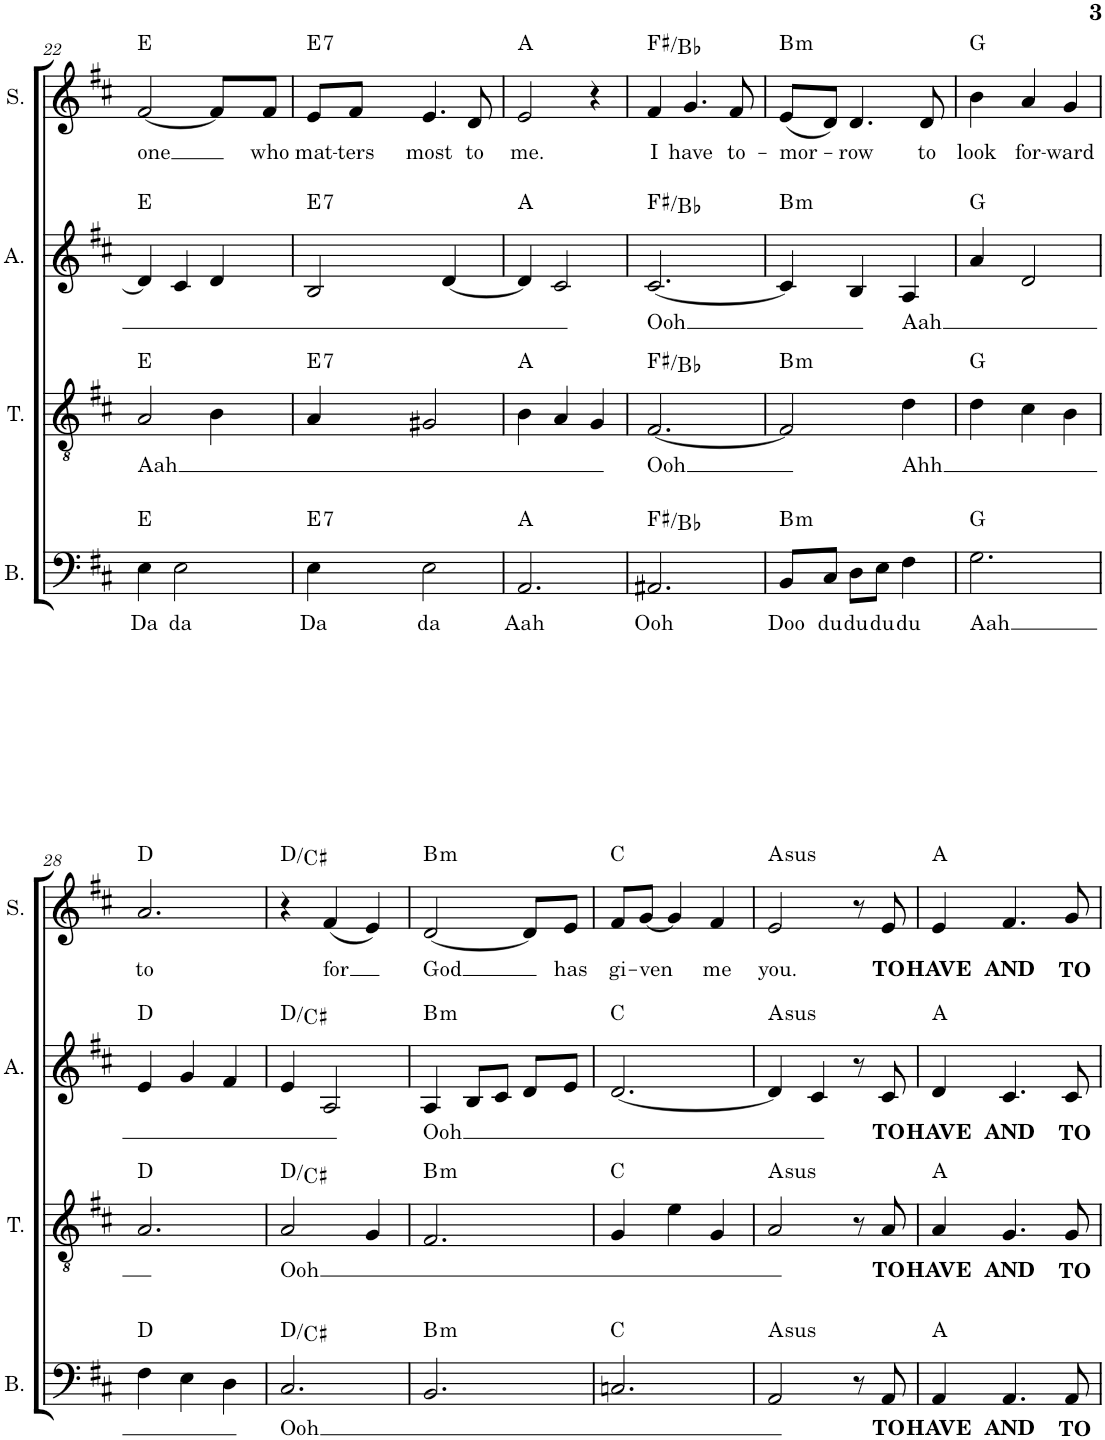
**kern	**text	**harte	**kern	**text	**harte	**kern	**text	**harte	**kern	**text	**harte
*part4	*part4	*part4	*part3	*part3	*part3	*part2	*part2	*part2	*part1	*part1	*part1
*staff4	*staff4	*	*staff3	*staff3	*	*staff2	*staff2	*	*staff1	*staff1	*
*I"Bass	*	*	*I"Tenor	*	*	*I"Alto	*	*	*I"Soprano	*	*
*I'B.	*	*	*I'T.	*	*	*I'A.	*	*	*I'S.	*	*
!!LO:PB:g=z
*clefF4	*	*	*clefGv2	*	*	*clefG2	*	*	*clefG2	*	*
*k[f#c#]	*	*	*k[f#c#]	*	*	*k[f#c#]	*	*	*k[f#c#]	*	*
*M3/4	*	*	*M3/4	*	*	*M3/4	*	*	*M3/4	*	*
=22	=22	=22	=22	=22	=22	=22	=22	=22	=22	=22	=22
!	!LO:LY:b	!	!	!LO:LY:b	!	!	!	!	!	!LO:LY:b	!
4E\	Da	E:maj	2A/	Aah	E:maj	4d/]	.	E:maj	[2f#/	one	E:maj
!	!LO:LY:b	!	!	!	!	!	!	!	!	!	!
2E\	da	.	.	.	.	4c#/	.	.	.	.	.
.	.	.	4B\	.	.	4d/	.	.	8f#/L]	.	.
!	!	!	!	!	!	!	!	!	!	!LO:LY:b	!
.	.	.	.	.	.	.	.	.	8f#/J	who	.
=23	=23	=23	=23	=23	=23	=23	=23	=23	=23	=23	=23
!	!LO:LY:b	!LO:H:kt=7	!	!	!LO:H:kt=7	!	!	!LO:H:kt=7	!	!LO:LY:b	!LO:H:kt=7
4E\	Da	E:7	4A/	.	E:7	2B/	.	E:7	8e/L	mat-	E:7
!	!	!	!	!	!	!	!	!	!	!LO:LY:b	!
.	.	.	.	.	.	.	.	.	8f#/J	-ters	.
!	!LO:LY:b	!	!	!	!	!	!	!	!	!LO:LY:b	!
2E\	da	.	2G#X/	.	.	.	.	.	4.e/	most	.
.	.	.	.	.	.	[4d/	.	.	.	.	.
!	!	!	!	!	!	!	!	!	!	!LO:LY:b	!
.	.	.	.	.	.	.	.	.	8d/	to	.
=24	=24	=24	=24	=24	=24	=24	=24	=24	=24	=24	=24
!	!LO:LY:b	!	!	!	!	!	!	!	!	!LO:LY:b	!
2.AA/	Aah	A:maj	4B\	.	A:maj	4d/]	.	A:maj	2e/	me.	A:maj
.	.	.	4A/	.	.	2c#/	.	.	.	.	.
.	.	.	4G/	.	.	.	.	.	4r	.	.
=25	=25	=25	=25	=25	=25	=25	=25	=25	=25	=25	=25
!	!LO:LY:b	!	!	!LO:LY:b	!	!	!LO:LY:b	!	!	!LO:LY:b	!
2.AA#X/	Ooh	F#:maj/b4	[2.F#/	Ooh	F#:maj/b4	[2.c#/	Ooh	F#:maj/b4	4f#/	I	F#:maj/b4
!	!	!	!	!	!	!	!	!	!	!LO:LY:b	!
.	.	.	.	.	.	.	.	.	4.g/	have	.
!	!	!	!	!	!	!	!	!	!	!LO:LY:b	!
.	.	.	.	.	.	.	.	.	8f#/	to-	.
=26	=26	=26	=26	=26	=26	=26	=26	=26	=26	=26	=26
!	!LO:LY:b	!LO:H:kt=m	!	!	!LO:H:kt=m	!	!	!LO:H:kt=m	!	!LO:LY:b	!LO:H:kt=m
8BB/L	Doo	B:min	2F#/]	.	B:min	4c#/]	.	B:min	(8e/L	-mor-	B:min
!	!LO:LY:b	!	!	!	!	!	!	!	!	!	!
8C#/J	du	.	.	.	.	.	.	.	8d/J)	.	.
!	!LO:LY:b	!	!	!	!	!	!	!	!	!LO:LY:b	!
8D\L	du	.	.	.	.	4B/	.	.	4.d/	-row	.
!	!LO:LY:b	!	!	!	!	!	!	!	!	!	!
8E\J	du	.	.	.	.	.	.	.	.	.	.
!	!LO:LY:b	!	!	!LO:LY:b	!	!	!LO:LY:b	!	!	!	!
4F#\	du	.	4d\	Ahh	.	4A/	Aah	.	.	.	.
!	!	!	!	!	!	!	!	!	!	!LO:LY:b	!
.	.	.	.	.	.	.	.	.	8d/	to	.
=27	=27	=27	=27	=27	=27	=27	=27	=27	=27	=27	=27
!	!LO:LY:b	!	!	!	!	!	!	!	!	!LO:LY:b	!
2.G\	Aah	G:maj	4d\	.	G:maj	4a/	.	G:maj	4b\	look	G:maj
!	!	!	!	!	!	!	!	!	!	!LO:LY:b	!
.	.	.	4c#\	.	.	2d/	.	.	4a/	for-	.
!	!	!	!	!	!	!	!	!	!	!LO:LY:b	!
.	.	.	4B\	.	.	.	.	.	4g/	-ward	.
!!LO:LB:g=z
=28	=28	=28	=28	=28	=28	=28	=28	=28	=28	=28	=28
!	!	!	!	!	!	!	!	!	!	!LO:LY:b	!
4F#\	.	D:maj	2.A/	.	D:maj	4e/	.	D:maj	2.a/	to	D:maj
4E\	.	.	.	.	.	4g/	.	.	.	.	.
4D\	.	.	.	.	.	4f#/	.	.	.	.	.
=29	=29	=29	=29	=29	=29	=29	=29	=29	=29	=29	=29
!	!LO:LY:b	!	!	!LO:LY:b	!	!	!	!	!	!	!
2.C#/	Ooh	D:maj/7	2A/	Ooh	D:maj/7	4e/	.	D:maj/7	4r	.	D:maj/7
!	!	!	!	!	!	!	!	!	!	!LO:LY:b	!
.	.	.	.	.	.	2A/	.	.	(4f#/	for	.
.	.	.	4G/	.	.	.	.	.	4e/)	.	.
=30	=30	=30	=30	=30	=30	=30	=30	=30	=30	=30	=30
!	!	!LO:H:kt=m	!	!	!LO:H:kt=m	!	!LO:LY:b	!LO:H:kt=m	!	!LO:LY:b	!LO:H:kt=m
2.BB/	.	B:min	2.F#/	.	B:min	4A/	Ooh	B:min	[2d/	God	B:min
.	.	.	.	.	.	8B/L	.	.	.	.	.
.	.	.	.	.	.	8c#/J	.	.	.	.	.
.	.	.	.	.	.	8d/L	.	.	8d/L]	.	.
!	!	!	!	!	!	!	!	!	!	!LO:LY:b	!
.	.	.	.	.	.	8e/J	.	.	8e/J	has	.
=31	=31	=31	=31	=31	=31	=31	=31	=31	=31	=31	=31
!	!	!	!	!	!	!	!	!	!	!LO:LY:b	!
2.Cn/	.	C:maj	4G/	.	C:maj	[2.d/	.	C:maj	8f#/L	gi-	C:maj
!	!	!	!	!	!	!	!	!	!	!LO:LY:b	!
.	.	.	.	.	.	.	.	.	[8g/J	-ven	.
.	.	.	4e\	.	.	.	.	.	4g/]	.	.
!	!	!	!	!	!	!	!	!	!	!LO:LY:b	!
.	.	.	4G/	.	.	.	.	.	4f#/	me	.
=32	=32	=32	=32	=32	=32	=32	=32	=32	=32	=32	=32
!	!	!LO:H:kt=sus	!	!	!LO:H:kt=sus	!	!	!LO:H:kt=sus	!	!LO:LY:b	!LO:H:kt=sus
2AA/	.	A:sus4	2A/	.	A:sus4	4d/]	.	A:sus4	2e/	you.	A:sus4
.	.	.	.	.	.	4c#/	.	.	.	.	.
8r	.	.	8r	.	.	8r	.	.	8r	.	.
!	!LO:LY:b	!	!	!LO:LY:b	!	!	!LO:LY:b	!	!	!LO:LY:b	!
8AA/	TO	.	8A/	TO	.	8c#/	TO	.	8e/	TO	.
=33	=33	=33	=33	=33	=33	=33	=33	=33	=33	=33	=33
!	!LO:LY:b	!	!	!LO:LY:b	!	!	!LO:LY:b	!	!	!LO:LY:b	!
4AA/	HAVE	A:maj	4A/	HAVE	A:maj	4d/	HAVE	A:maj	4e/	HAVE	A:maj
!	!LO:LY:b	!	!	!LO:LY:b	!	!	!LO:LY:b	!	!	!LO:LY:b	!
4.AA/	AND	.	4.G/	AND	.	4.c#/	AND	.	4.f#/	AND	.
!	!LO:LY:b	!	!	!LO:LY:b	!	!	!LO:LY:b	!	!	!LO:LY:b	!
8AA/	TO	.	8G/	TO	.	8c#/	TO	.	8g/	TO	.
=	=	=	=	=	=	=	=	=	=	=	=
*-	*-	*-	*-	*-	*-	*-	*-	*-	*-	*-	*-
